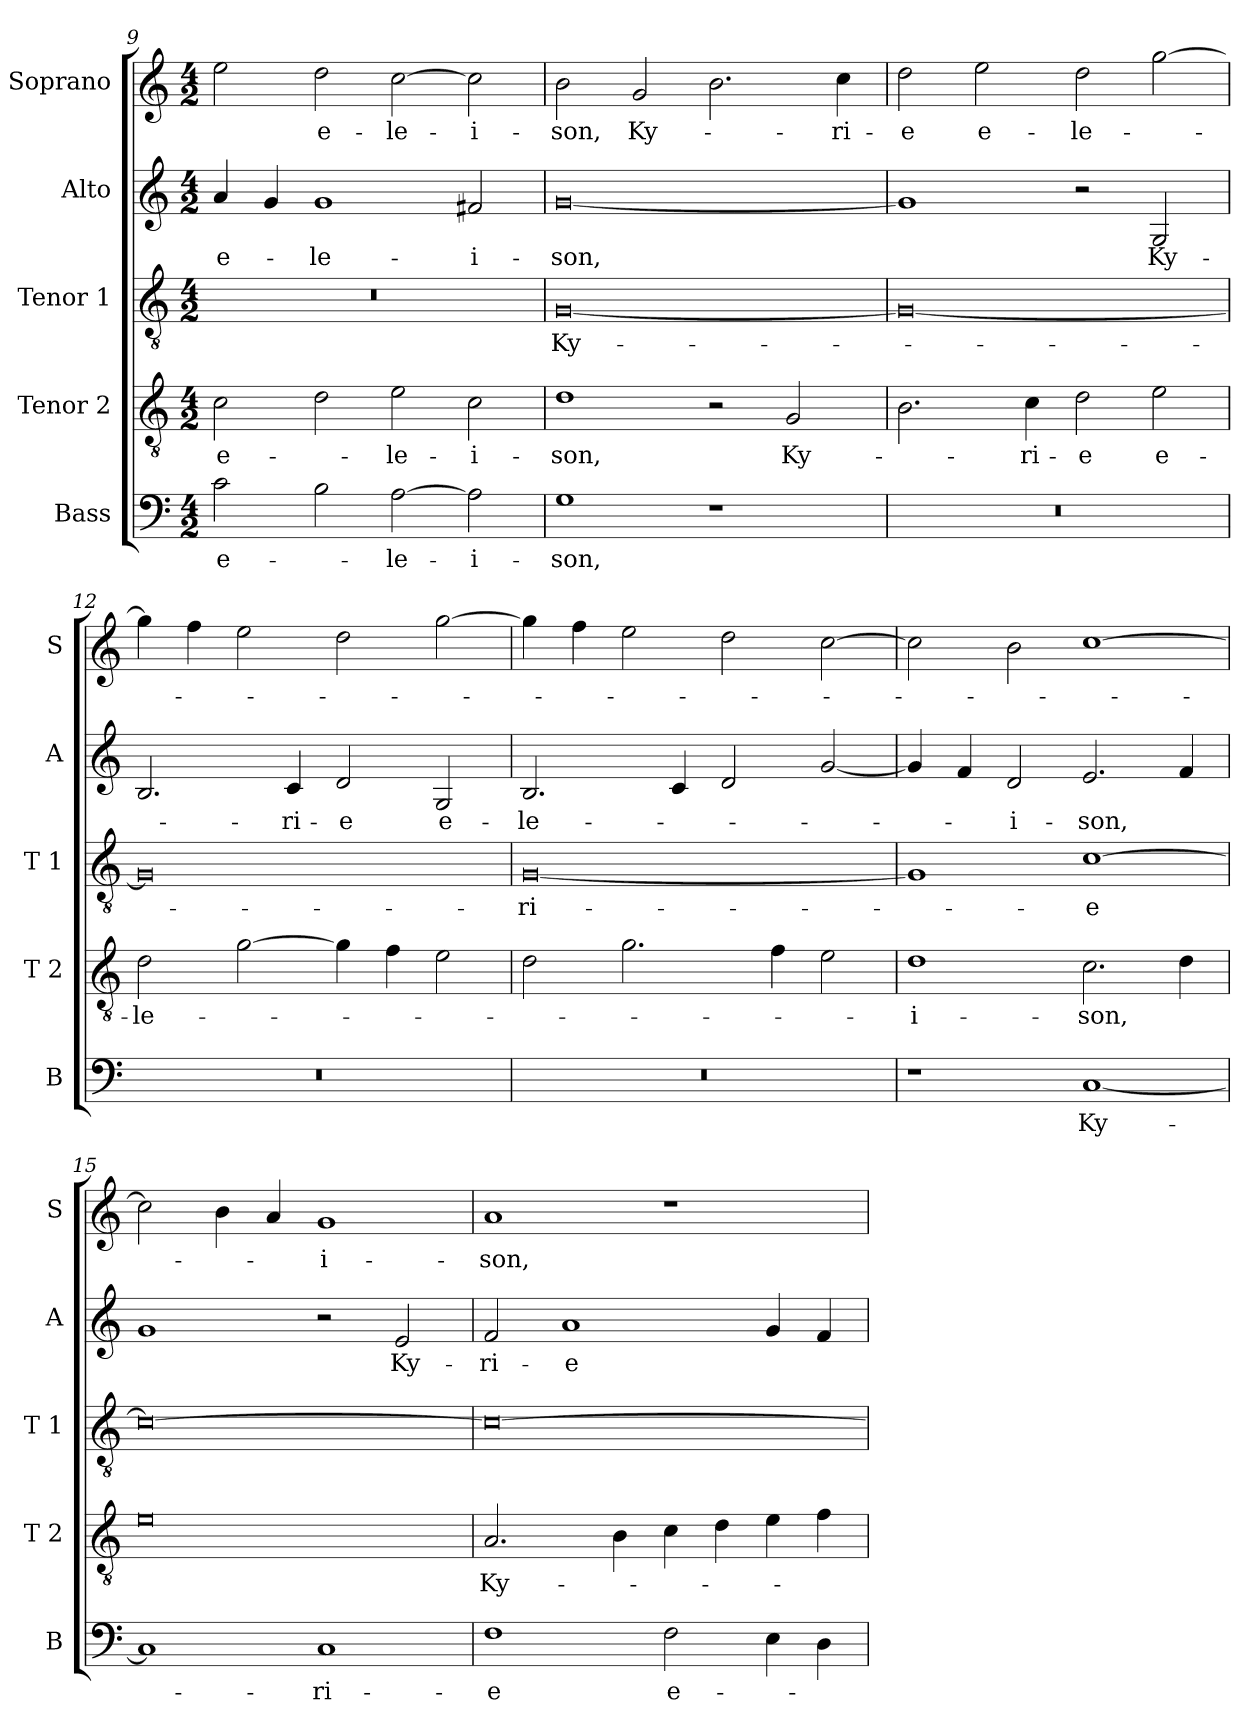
**kern	**text	**kern	**text	**kern	**text	**kern	**text	**kern	**text
*part5	*part5	*part4	*part4	*part3	*part3	*part2	*part2	*part1	*part1
*staff5	*staff5	*staff4	*staff4	*staff3	*staff3	*staff2	*staff2	*staff1	*staff1
*I"Bass	*	*I"Tenor 2	*	*I"Tenor 1	*	*I"Alto	*	*I"Soprano	*
*I'B	*	*I'T 2	*	*I'T 1	*	*I'A	*	*I'S	*
*clefF4	*	*clefGv2	*	*clefGv2	*	*clefG2	*	*clefG2	*
*k[]	*	*k[]	*	*k[]	*	*k[]	*	*k[]	*
*C:	*	*C:	*	*C:	*	*C:	*	*C:	*
*M4/2	*	*M4/2	*	*M4/2	*	*M4/2	*	*M4/2	*
=9	=9	=9	=9	=9	=9	=9	=9	=9	=9
!	!LO:LY:b	!	!LO:LY:b	!	!	!	!LO:LY:b	!	!
2c\	e-	2c\	e-	0r	.	4a/	e-	2ee\	.
.	.	.	.	.	.	4g/	.	.	.
!	!	!	!	!	!	!	!LO:LY:b	!	!LO:LY:b
2B\	.	2d\	.	.	.	1g	-le-	2dd\	e-
!	!LO:LY:b	!	!LO:LY:b	!	!	!	!	!	!LO:LY:b
[2A\	-le-	2e\	-le-	.	.	.	.	[2cc\	-le-
!	!LO:LY:b	!	!LO:LY:b	!	!	!	!LO:LY:b	!	!LO:LY:b
2A\]	-i-	2c\	-i-	.	.	2f#X/	-i-	2cc\]	-i-
=10	=10	=10	=10	=10	=10	=10	=10	=10	=10
!	!LO:LY:b	!	!LO:LY:b	!	!LO:LY:b	!	!LO:LY:b	!	!LO:LY:b
1G	-son,	1d	-son,	[0G	Ky-	[0g	-son,	2b\	-son,
!	!	!	!	!	!	!	!	!	!LO:LY:b
.	.	.	.	.	.	.	.	2g/	Ky-
1r	.	2r	.	.	.	.	.	2.b\	.
!	!	!	!LO:LY:b	!	!	!	!	!	!
.	.	2G/	Ky-	.	.	.	.	.	.
!	!	!	!	!	!	!	!	!	!LO:LY:b
.	.	.	.	.	.	.	.	4cc\	-ri-
=11	=11	=11	=11	=11	=11	=11	=11	=11	=11
!	!	!	!	!	!	!	!	!	!LO:LY:b
0r	.	2.B\	.	0G_	.	1g]	.	2dd\	-e
!	!	!	!	!	!	!	!	!	!LO:LY:b
.	.	.	.	.	.	.	.	2ee\	e-
!	!	!	!LO:LY:b	!	!	!	!	!	!
.	.	4c\	-ri-	.	.	.	.	.	.
!	!	!	!LO:LY:b	!	!	!	!	!	!LO:LY:b
.	.	2d\	-e	.	.	2r	.	2dd\	-le-
!	!	!	!LO:LY:b	!	!	!	!LO:LY:b	!	!
.	.	2e\	e-	.	.	2G/	Ky-	[2gg\	.
=12	=12	=12	=12	=12	=12	=12	=12	=12	=12
!	!	!	!LO:LY:b	!	!	!	!	!	!
0r	.	2d\	-le-	0G]	.	2.B/	.	4gg\]	.
.	.	.	.	.	.	.	.	4ff\	.
.	.	[2g\	.	.	.	.	.	2ee\	.
!	!	!	!	!	!	!	!LO:LY:b	!	!
.	.	.	.	.	.	4c/	-ri-	.	.
!	!	!	!	!	!	!	!LO:LY:b	!	!
.	.	4g\]	.	.	.	2d/	-e	2dd\	.
.	.	4f\	.	.	.	.	.	.	.
!	!	!	!	!	!	!	!LO:LY:b	!	!
.	.	2e\	.	.	.	2G/	e-	[2gg\	.
!!LO:PB:g=z
=13	=13	=13	=13	=13	=13	=13	=13	=13	=13
!	!	!	!	!	!LO:LY:b	!	!LO:LY:b	!	!
0r	.	2d\	.	[0G	-ri-	2.B/	-le-	4gg\]	.
.	.	.	.	.	.	.	.	4ff\	.
.	.	2.g\	.	.	.	.	.	2ee\	.
.	.	.	.	.	.	4c/	.	.	.
.	.	.	.	.	.	2d/	.	2dd\	.
.	.	4f\	.	.	.	.	.	.	.
.	.	2e\	.	.	.	[2g/	.	[2cc\	.
=14	=14	=14	=14	=14	=14	=14	=14	=14	=14
!	!	!	!LO:LY:b	!	!	!	!	!	!
1r	.	1d	-i-	1G]	.	4g/]	.	2cc\]	.
.	.	.	.	.	.	4f/	.	.	.
!	!	!	!	!	!	!	!LO:LY:b	!	!
.	.	.	.	.	.	2d/	-i-	2b\	.
!	!LO:LY:b	!	!LO:LY:b	!	!LO:LY:b	!	!LO:LY:b	!	!
[1C	Ky-	2.c\	-son,	[1c	-e	2.e/	-son,	[1cc	.
.	.	4d\	.	.	.	4f/	.	.	.
=15	=15	=15	=15	=15	=15	=15	=15	=15	=15
1C]	.	0e	.	0c_	.	1g	.	2cc\]	.
.	.	.	.	.	.	.	.	4b\	.
.	.	.	.	.	.	.	.	4a/	.
!	!LO:LY:b	!	!	!	!	!	!	!	!LO:LY:b
1C	-ri-	.	.	.	.	2r	.	1g	-i-
!	!	!	!	!	!	!	!LO:LY:b	!	!
.	.	.	.	.	.	2e/	Ky-	.	.
=16	=16	=16	=16	=16	=16	=16	=16	=16	=16
!	!LO:LY:b	!	!LO:LY:b	!	!	!	!LO:LY:b	!	!LO:LY:b
1F	-e	2.A/	Ky-	0c_	.	2f/	-ri-	1a	-son,
!	!	!	!	!	!	!	!LO:LY:b	!	!
.	.	.	.	.	.	1a	-e	.	.
.	.	4B\	.	.	.	.	.	.	.
!	!LO:LY:b	!	!	!	!	!	!	!	!
2F\	e-	4c\	.	.	.	.	.	1r	.
.	.	4d\	.	.	.	.	.	.	.
4E\	.	4e\	.	.	.	4g/	.	.	.
4D\	.	4f\	.	.	.	4f/	.	.	.
=	=	=	=	=	=	=	=	=	=
*-	*-	*-	*-	*-	*-	*-	*-	*-	*-
